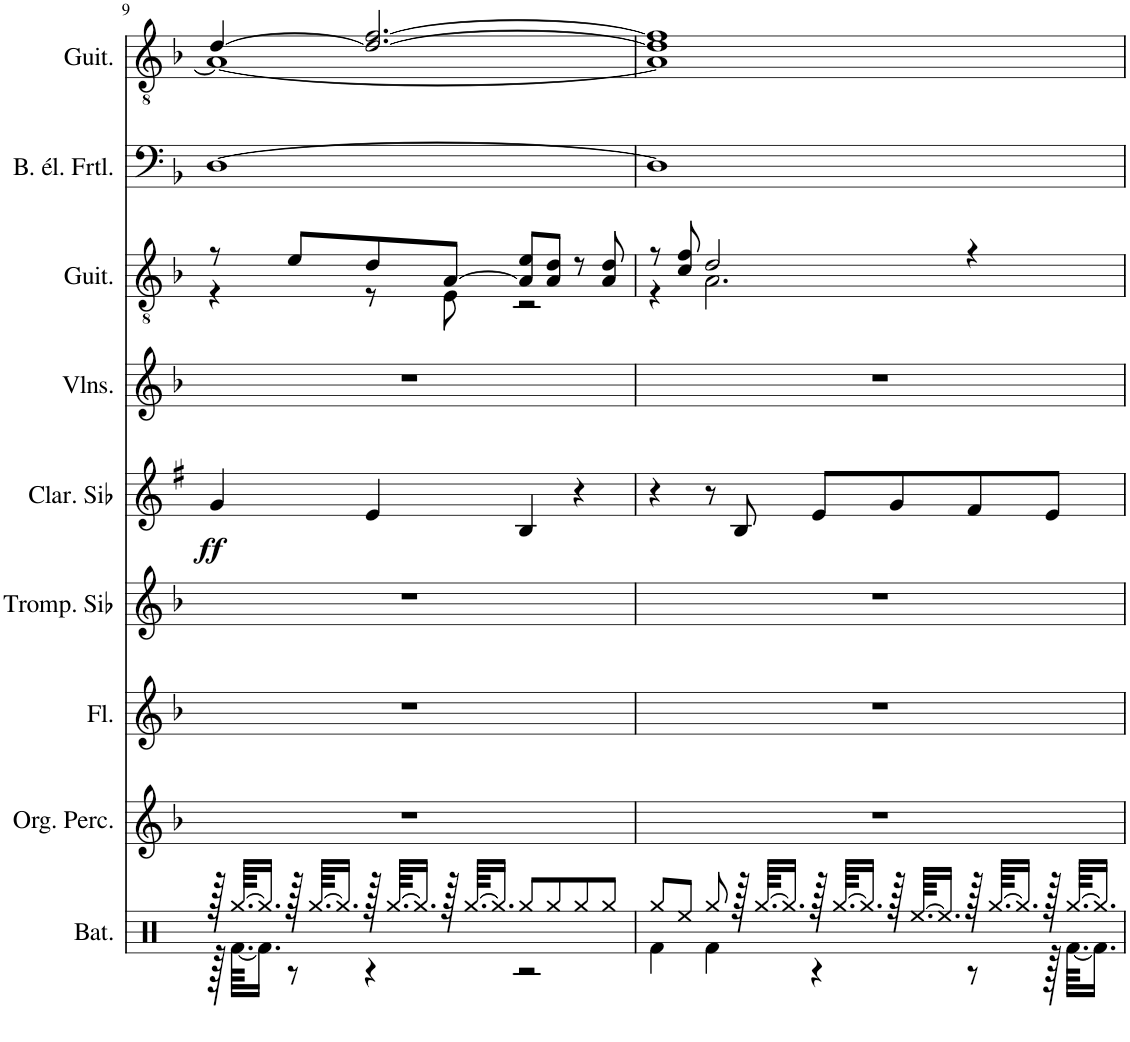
**kern	**kern	**kern	**kern	**kern	**dynam	**kern	**kern	**kern	**kern
*part9	*part8	*part7	*part6	*part5	*part5	*part4	*part3	*part2	*part1
*staff9	*staff8	*staff7	*staff6	*staff5	*staff5	*staff4	*staff3	*staff2	*staff1
*I"Batterie, Drums	*I"Orgue percussif, Percussive Organ	*I"Flûte, Flute	*I"Trompette en Sib, Trumpet	*I"Clarinette en Sib	*	*I"Violons, String Ensemble 1	*I"Guitare acoustique, Electric Guitar (jazz)	*I"Basse électrique fretless, Fretless Bass	*I"Guitare classique, Acoustic Guitar (nylon)
*I'Bat.	*I'Org. Perc.	*I'Fl.	*I'Tromp. Sib	*I'Clar. Sib	*	*I'Vlns.	*I'Guit.	*I'B. él. Frtl.	*I'Guit.
!!LO:PB:g=z
*clefX	*clefG2	*clefG2	*clefG2	*clefG2	*	*clefG2	*clefGv2	*clefF4	*clefGv2
*	*	*	*Trd1c2	*Trd1c2	*	*	*	*Trd7c12	*
*k[]	*k[b-]	*k[b-]	*k[b-]	*k[f#]	*	*k[b-]	*k[b-]	*k[b-]	*k[b-]
*M4/4	*M4/4	*M4/4	*M4/4	*M4/4	*	*M4/4	*M4/4	*M4/4	*M4/4
=9	=9	=9	=9	=9	=9	=9	=9	=9	=9
*^	*	*	*	*	*	*	*^	*	*^
!	!	!	!	!	!	!LO:DY:b	!	!	!	!	!	!
128r	128r	1r	1r	1r	4g/	ff	1r	8r	4r	[1D	[4d/	1A_
[64.Rgg/KKLL	[64.Rf\KKLL	.	.	.	.	.	.	.	.	.	.	.
16.Rgg/JJ]	16.Rf\JJ]	.	.	.	.	.	.	.	.	.	.	.
128r	8r	.	.	.	.	.	.	8e/L	.	.	.	.
[64.Rgg/KKLL	.	.	.	.	.	.	.	.	.	.	.	.
16.Rgg/JJ]	.	.	.	.	.	.	.	.	.	.	.	.
128r	4r	.	.	.	4e/	.	.	8d/	8r	.	2.d/_ [2.f/	.
[64.Rgg/KKLL	.	.	.	.	.	.	.	.	.	.	.	.
16.Rgg/JJ]	.	.	.	.	.	.	.	.	.	.	.	.
128r	.	.	.	.	.	.	.	[8A/J	8E\	.	.	.
[64.Rgg/KKLL	.	.	.	.	.	.	.	.	.	.	.	.
16.Rgg/JJ]	.	.	.	.	.	.	.	.	.	.	.	.
8Rgg/L	2r	.	.	.	4B/	.	.	8A/] 8e/L	2r	.	.	.
8Rgg/	.	.	.	.	.	.	.	8A/ 8d/J	.	.	.	.
8Rgg/	.	.	.	.	4r	.	.	8r	.	.	.	.
8Rgg/J	.	.	.	.	.	.	.	8A/ 8d/	.	.	.	.
=10	=10	=10	=10	=10	=10	=10	=10	=10	=10	=10	=10	=10
8Rgg/L	4Rf\	1r	1r	1r	4r	.	1r	8r	4r	1D]	1d] 1f]	1A]
8Ree/J	.	.	.	.	.	.	.	8c/ 8f/	.	.	.	.
8Rgg/	4Rf\	.	.	.	8r	.	.	2d/	2.A\	.	.	.
128r	.	.	.	.	8B/	.	.	.	.	.	.	.
[64.Rgg/KKLL	.	.	.	.	.	.	.	.	.	.	.	.
16.Rgg/JJ]	.	.	.	.	.	.	.	.	.	.	.	.
128r	4r	.	.	.	8e/L	.	.	.	.	.	.	.
[64.Rgg/KKLL	.	.	.	.	.	.	.	.	.	.	.	.
16.Rgg/JJ]	.	.	.	.	.	.	.	.	.	.	.	.
128r	.	.	.	.	8g/	.	.	.	.	.	.	.
[64.Ree/KKLL	.	.	.	.	.	.	.	.	.	.	.	.
16.Ree/JJ]	.	.	.	.	.	.	.	.	.	.	.	.
128r	8r	.	.	.	8f#/	.	.	4r	.	.	.	.
[64.Rgg/KKLL	.	.	.	.	.	.	.	.	.	.	.	.
16.Rgg/JJ]	.	.	.	.	.	.	.	.	.	.	.	.
128r	128r	.	.	.	8e/J	.	.	.	.	.	.	.
[64.Rgg/KKLL	[64.Rf\KKLL	.	.	.	.	.	.	.	.	.	.	.
16.Rgg/JJ]	16.Rf\JJ]	.	.	.	.	.	.	.	.	.	.	.
*v	*v	*	*	*	*	*	*	*v	*v	*	*v	*v
=	=	=	=	=	=	=	=	=	=
*-	*-	*-	*-	*-	*-	*-	*-	*-	*-
